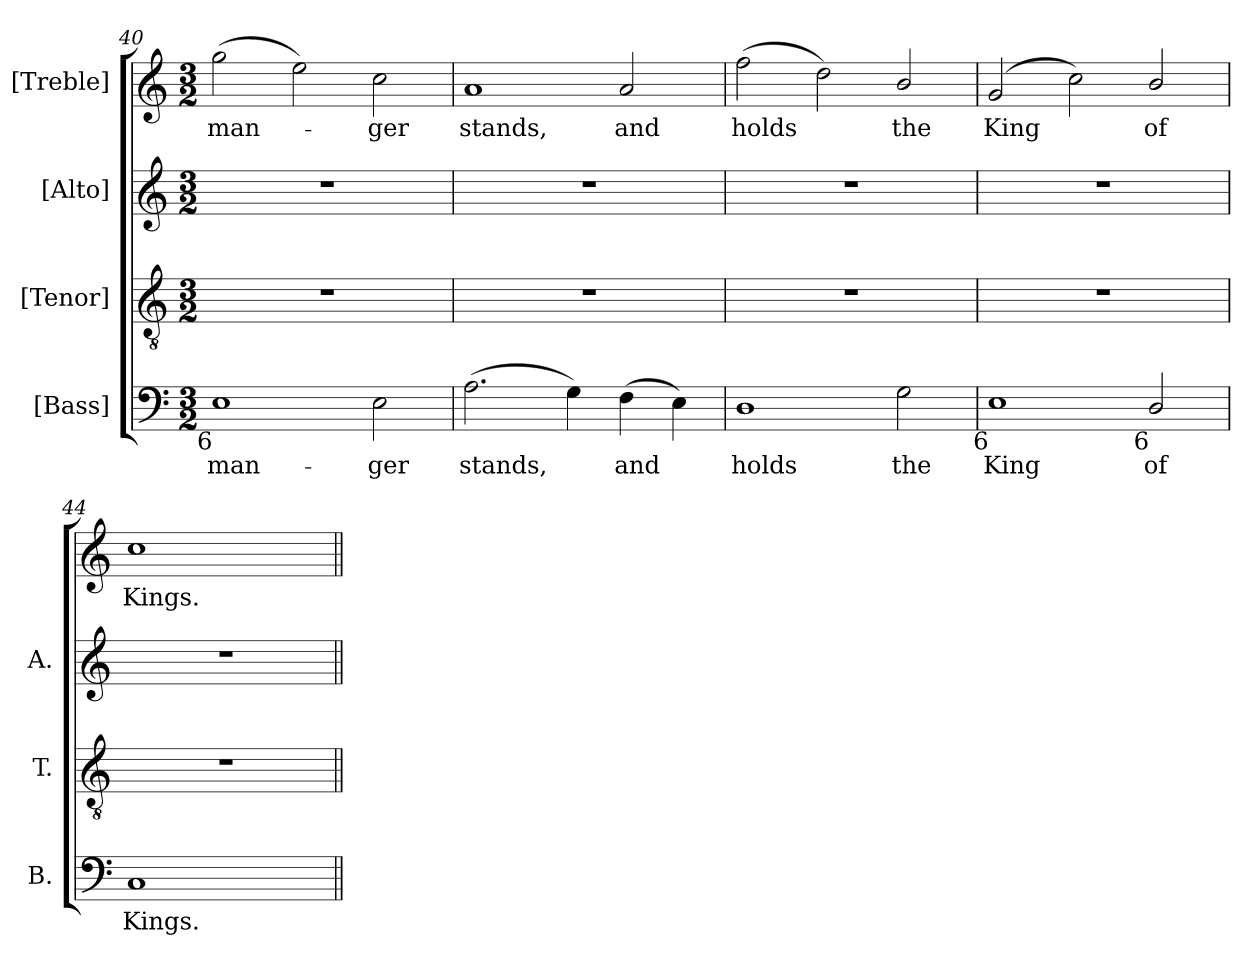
**kern	**text	**kern	**kern	**kern	**text
*part4	*part4	*part3	*part2	*part1	*part1
*staff4	*staff4	*staff3	*staff2	*staff1	*staff1
*I"[Bass]	*	*I"[Tenor]	*I"[Alto]	*I"[Treble]	*
*I'B.	*	*I'T.	*I'A.	*	*
*clefF4	*	*clefGv2	*clefG2	*clefG2	*
*	*	*ITrd7c12	*	*	*
*k[]	*	*k[]	*k[]	*k[]	*
*C:	*	*C:	*C:	*C:	*
*M3/2	*	*M3/2	*M3/2	*M3/2	*
=40	=40	=40	=40	=40	=40
!	!LO:LY:b:color=#000000	!LO:N:vis=1	!LO:N:vis=1	!	!
!LO:TX:b:rj:t=6	!	!	!	!	!
!	!	!	!	!	!LO:LY:b:color=#000000
1Ei	man-	1.r	1.r	(2ggi\	man-
.	.	.	.	2eei\)	.
!	!LO:LY:b:color=#000000	!	!	!	!
!	!	!	!	!	!LO:LY:b:color=#000000
2Ei\	-ger	.	.	2cci\	-ger
=41	=41	=41	=41	=41	=41
!	!LO:LY:b:color=#000000	!LO:N:vis=1	!LO:N:vis=1	!	!
!	!	!	!	!	!LO:LY:b:color=#000000
(2.Ai\	stands,	1.r	1.r	1ai	stands,
4Gi\)	.	.	.	.	.
!	!LO:LY:b:color=#000000	!	!	!	!
!	!	!	!	!	!LO:LY:b:color=#000000
(4Fi\	and	.	.	2ai/	and
4Ei\)	.	.	.	.	.
=42	=42	=42	=42	=42	=42
!	!LO:LY:b:color=#000000	!LO:N:vis=1	!LO:N:vis=1	!	!
!	!	!	!	!	!LO:LY:b:color=#000000
1Di	holds	1.r	1.r	(2ffi\	holds
.	.	.	.	2ddi\)	.
!	!LO:LY:b:color=#000000	!	!	!	!
!	!	!	!	!	!LO:LY:b:color=#000000
2Gi\	the	.	.	2bi/	the
=43	=43	=43	=43	=43	=43
!	!LO:LY:b:color=#000000	!LO:N:vis=1	!LO:N:vis=1	!	!
!LO:TX:b:rj:t=6	!	!	!	!	!
!	!	!	!	!	!LO:LY:b:color=#000000
1Ei	King	1.r	1.r	(2gi/	King
.	.	.	.	2cci\)	.
!	!LO:LY:b:color=#000000	!	!	!	!
!LO:TX:b:rj:t=6	!	!	!	!	!
!	!	!	!	!	!LO:LY:b:color=#000000
2Di/	of	.	.	2bi/	of
=44	=44	=44	=44	=44	=44
!	!LO:LY:b:color=#000000	!	!	!	!
!	!	!	!	!	!LO:LY:b:color=#000000
1Ci	Kings.	1.r	1.r	1cci	Kings.
2ryy	.	.	.	2ryy	.
=||	=||	=||	=||	=||	=||
*-	*-	*-	*-	*-	*-
